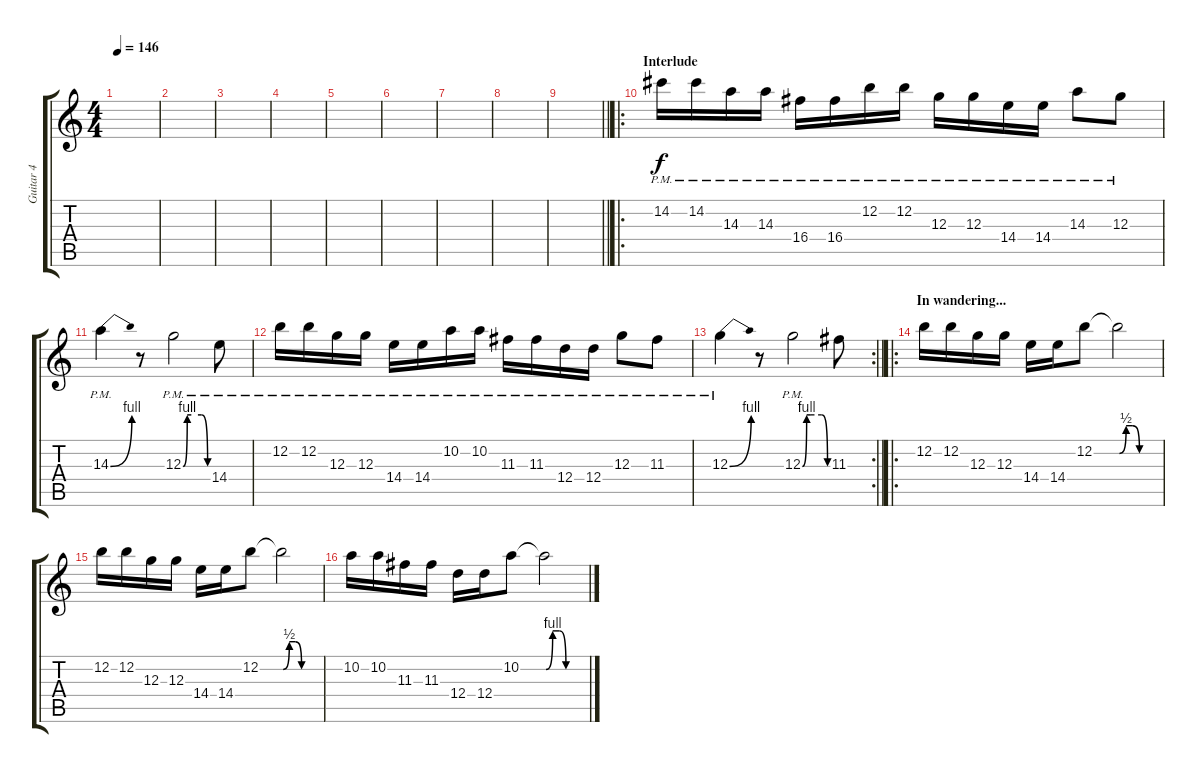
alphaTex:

\track ("Guitar 4" "Guitar 4") {instrument overdrivenguitar}
\staff {score tabs}
\tuning (E4 B3 G3 D3 A2 E2) {hide}
\ts (4 4)
\tempo 146
\clef g2
\ks c
|
|
|
|
|
|
|
|
\barLineRight lightlight
|
\ro
\section ("" "Interlude")
14.2{pm}.16 14.2{pm}.16 14.3{pm}.16 14.3{pm}.16 16.4{pm}.16 16.4{pm}.16 12.2{pm}.16 12.2{pm}.16 12.3{pm}.16 12.3{pm}.16 14.4{pm}.16 14.4{pm}.16 14.3{pm}.8 12.3{pm}.8 |
14.3{be (bend 0 0 60 4) pm}.4 r.8 12.3{be (custom 0 0 10 4 20 4 45 4 60 0) pm}.2 14.4{pm}.8 |
12.2{pm}.16 12.2{pm}.16 12.3{pm}.16 12.3{pm}.16 14.4{pm}.16 14.4{pm}.16 10.2{pm}.16 10.2{pm}.16 11.3{pm}.16 11.3{pm}.16 12.4{pm}.16 12.4{pm}.16 12.3{pm}.8 11.3{pm}.8 |
\rc 2
\barLineRight lightlight
12.3{be (bend 0 0 60 4) pm}.4 r.8 12.3{be (custom 0 0 10 4 20 4 46 4 60 0) pm}.2 11.3.8 |
\ro
\section ("" "In wandering...")
12.2.16 12.2.16 12.3.16 12.3.16 14.4.16 14.4.16 12.2.8 12.2{be (custom 0 0 10 2 20 2 30 0 60 0) t}.2 |
12.2.16 12.2.16 12.3.16 12.3.16 14.4.16 14.4.16 12.2.8 12.2{be (custom 0 0 10 2 20 2 30 0 60 0) t}.2 |
10.2.16 10.2.16 11.3.16 11.3.16 12.4.16 12.4.16 10.2.8 10.2{be (custom 0 0 10 4 20 4 30 0 60 0) t}.2
